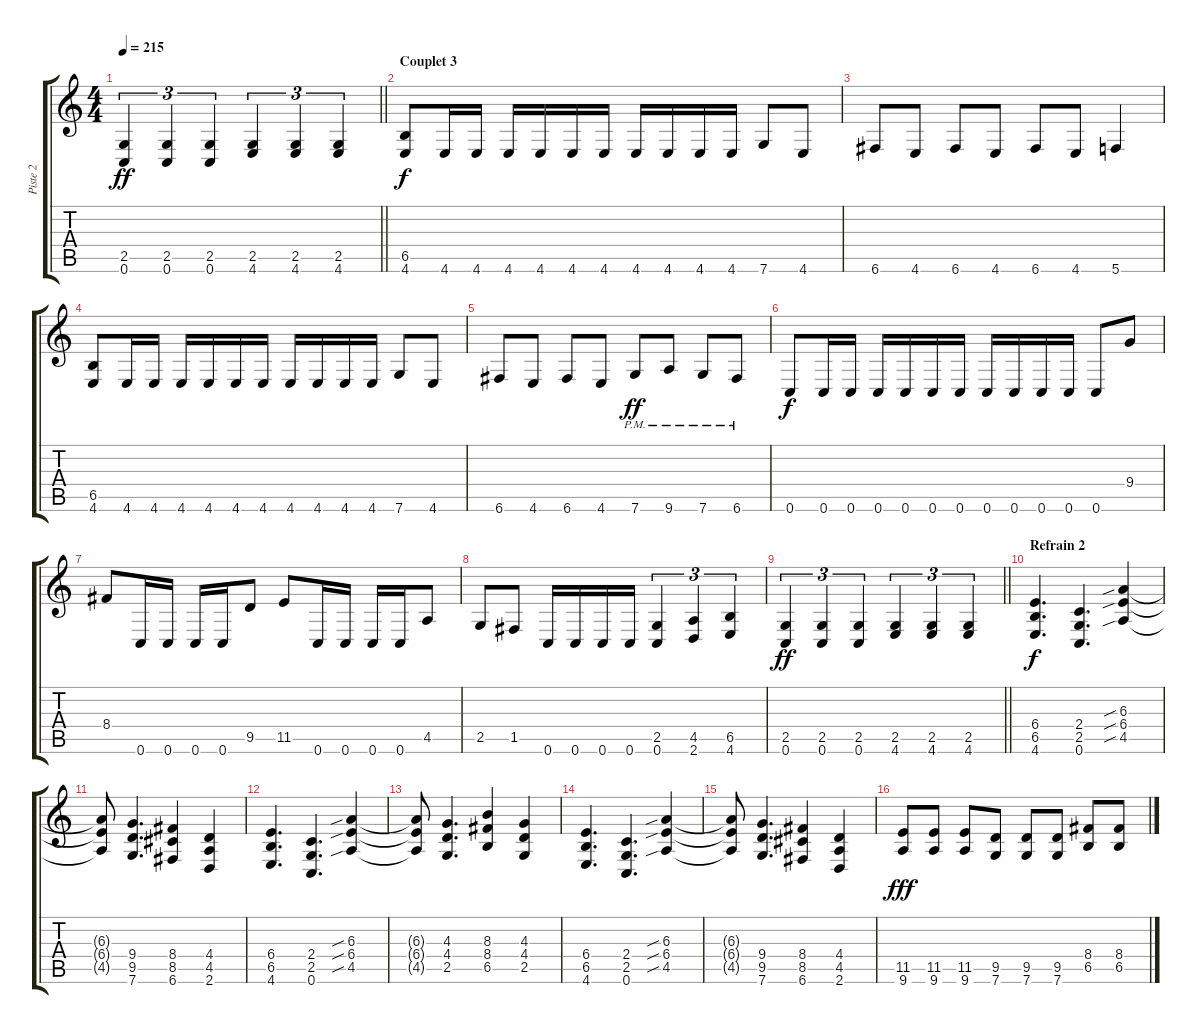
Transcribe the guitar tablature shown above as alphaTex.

\track ("Piste 2" "Piste 2") {instrument overdrivenguitar}
\staff {score tabs}
\tuning (C4 G3 Eb3 Bb2 F2 C2) {hide}
\ts (4 4)
\tempo 215
\clef g2
\barLineRight lightlight
\ks c
(2.5 0.6).4{tu (3 2) dy ff} (2.5 0.6).4{tu (3 2)} (2.5 0.6).4{tu (3 2)} (2.5 4.6).4{tu (3 2)} (2.5 4.6).4{tu (3 2)} (2.5 4.6).4{tu (3 2)} |
\section ("" "Couplet 3")
(6.5 4.6).8{dy f} 4.6.16 4.6.16 4.6.16 4.6.16 4.6.16 4.6.16 4.6.16 4.6.16 4.6.16 4.6.16 7.6.8 4.6.8 |
6.6.8 4.6.8 6.6.8 4.6.8 6.6.8 4.6.8 5.6.4 |
(6.5 4.6).8 4.6.16 4.6.16 4.6.16 4.6.16 4.6.16 4.6.16 4.6.16 4.6.16 4.6.16 4.6.16 7.6.8 4.6.8 |
6.6.8 4.6.8 6.6.8 4.6.8 7.6{pm}.8{dy ff} 9.6{pm}.8 7.6{pm}.8 6.6{pm}.8 |
0.6.8{dy f} 0.6.16 0.6.16 0.6.16 0.6.16 0.6.16 0.6.16 0.6.16 0.6.16 0.6.16 0.6.16 0.6.8 9.4.8 |
8.4.8 0.6.16 0.6.16 0.6.16 0.6.16 9.5.8 11.5.8 0.6.16 0.6.16 0.6.16 0.6.16 4.5.8 |
2.5.8 1.5.8 0.6.16 0.6.16 0.6.16 0.6.16 (2.5 0.6).4{tu (3 2)} (4.5 2.6).4{tu (3 2)} (6.5 4.6).4{tu (3 2)} |
\barLineRight lightlight
(2.5 0.6).4{tu (3 2) dy ff} (2.5 0.6).4{tu (3 2)} (2.5 0.6).4{tu (3 2)} (2.5 4.6).4{tu (3 2)} (2.5 4.6).4{tu (3 2)} (2.5 4.6).4{tu (3 2)} |
\section ("" "Refrain 2")
(6.4 6.5 4.6).4{d dy f} (2.4 2.5 0.6).4{d} (6.3{sib} 6.4{sib} 4.5{sib}).4 |
(6.3{t} 6.4{t} 4.5{t}).8 (9.4 9.5 7.6).4{d} (8.4 8.5 6.6).4 (4.4 4.5 2.6).4 |
(6.4 6.5 4.6).4{d} (2.4 2.5 0.6).4{d} (6.3{sib} 6.4{sib} 4.5{sib}).4 |
(6.3{t} 6.4{t} 4.5{t}).8 (4.3 4.4 2.5).4{d} (8.3 8.4 6.5).4 (4.3 4.4 2.5).4 |
(6.4 6.5 4.6).4{d} (2.4 2.5 0.6).4{d} (6.3{sib} 6.4{sib} 4.5{sib}).4 |
(6.3{t} 6.4{t} 4.5{t}).8 (9.4 9.5 7.6).4{d} (8.4 8.5 6.6).4 (4.4 4.5 2.6).4 |
(11.5 9.6).8{dy fff} (11.5 9.6).8 (11.5 9.6).8 (9.5 7.6).8 (9.5 7.6).8 (9.5 7.6).8 (8.4 6.5).8 (8.4 6.5).8
